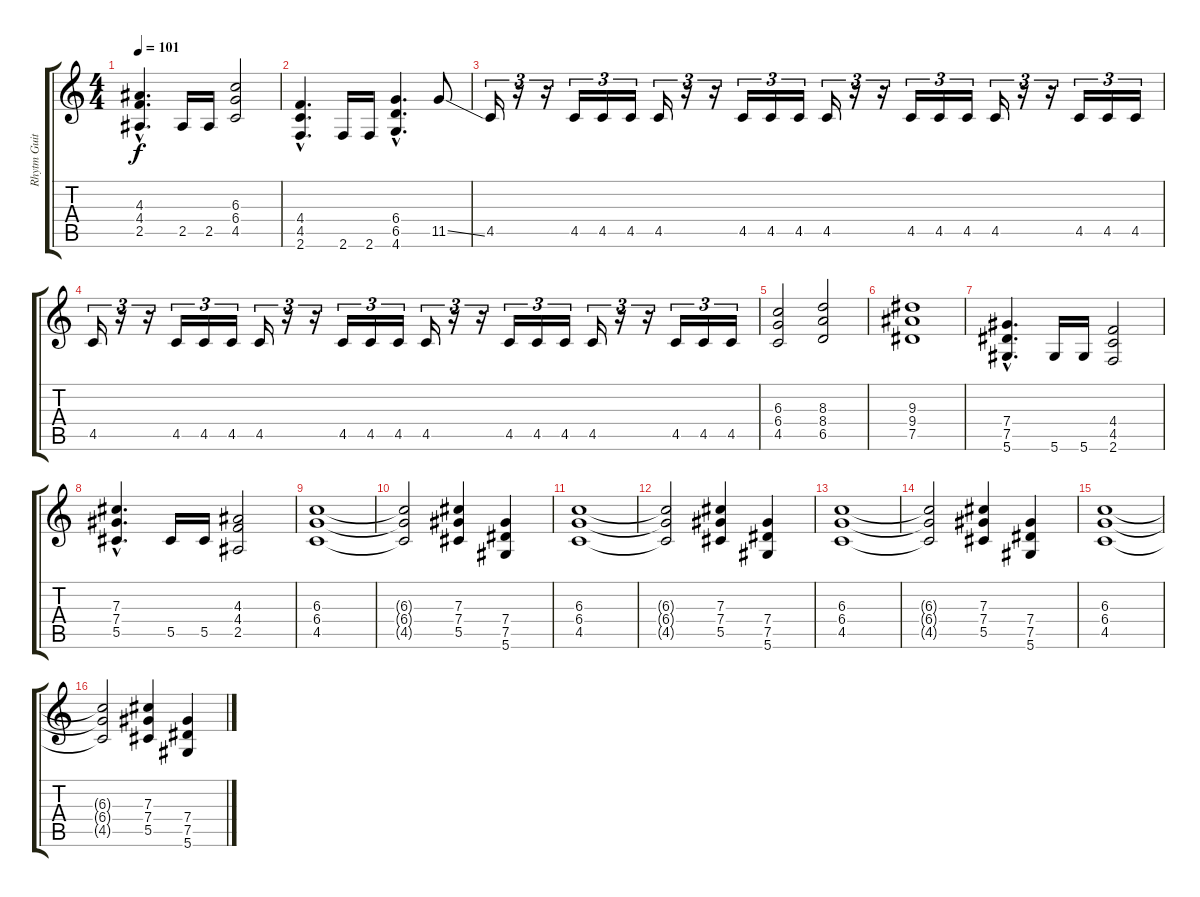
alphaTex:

\track ("Rhytm Guitar" "Rhytm Guit") {instrument distortionguitar}
\staff {score tabs}
\tuning (Eb4 Bb3 Gb3 Db3 Ab2 Eb2) {hide}
\ts (4 4)
\tempo 101
\clef g2
\ks c
(4.3{hac} 4.4{hac} 2.5{hac}).4{d dy f} 2.5.16 2.5.16 (6.3 6.4 4.5).2 |
(4.4{hac} 4.5{hac} 2.6{hac}).4{d} 2.6.16 2.6.16 (6.4{hac} 6.5{hac} 4.6{hac}).4{d} 11.5{ss}.8 |
4.5.16{tu (3 2)} r.16{tu (3 2)} r.16{tu (3 2)} 4.5.16{tu (3 2)} 4.5.16{tu (3 2)} 4.5.16{tu (3 2)} 4.5.16{tu (3 2)} r.16{tu (3 2)} r.16{tu (3 2)} 4.5.16{tu (3 2)} 4.5.16{tu (3 2)} 4.5.16{tu (3 2)} 4.5.16{tu (3 2)} r.16{tu (3 2)} r.16{tu (3 2)} 4.5.16{tu (3 2)} 4.5.16{tu (3 2)} 4.5.16{tu (3 2)} 4.5.16{tu (3 2)} r.16{tu (3 2)} r.16{tu (3 2)} 4.5.16{tu (3 2)} 4.5.16{tu (3 2)} 4.5.16{tu (3 2)} |
4.5.16{tu (3 2)} r.16{tu (3 2)} r.16{tu (3 2)} 4.5.16{tu (3 2)} 4.5.16{tu (3 2)} 4.5.16{tu (3 2)} 4.5.16{tu (3 2)} r.16{tu (3 2)} r.16{tu (3 2)} 4.5.16{tu (3 2)} 4.5.16{tu (3 2)} 4.5.16{tu (3 2)} 4.5.16{tu (3 2)} r.16{tu (3 2)} r.16{tu (3 2)} 4.5.16{tu (3 2)} 4.5.16{tu (3 2)} 4.5.16{tu (3 2)} 4.5.16{tu (3 2)} r.16{tu (3 2)} r.16{tu (3 2)} 4.5.16{tu (3 2)} 4.5.16{tu (3 2)} 4.5.16{tu (3 2)} |
(6.3 6.4 4.5).2 (8.3 8.4 6.5).2 |
(9.3 9.4 7.5).1 |
(7.4{hac} 7.5{hac} 5.6{hac}).4{d} 5.6.16 5.6.16 (4.4 4.5 2.6).2 |
(7.3{hac} 7.4{hac} 5.5{hac}).4{d} 5.5.16 5.5.16 (4.3 4.4 2.5).2 |
(6.3 6.4 4.5).1 |
(6.3{t} 6.4{t} 4.5{t}).2 (7.3 7.4 5.5).4 (7.4 7.5 5.6).4 |
(6.3 6.4 4.5).1 |
(6.3{t} 6.4{t} 4.5{t}).2 (7.3 7.4 5.5).4 (7.4 7.5 5.6).4 |
(6.3 6.4 4.5).1 |
(6.3{t} 6.4{t} 4.5{t}).2 (7.3 7.4 5.5).4 (7.4 7.5 5.6).4 |
(6.3 6.4 4.5).1 |
(6.3{t} 6.4{t} 4.5{t}).2 (7.3 7.4 5.5).4 (7.4 7.5 5.6).4
